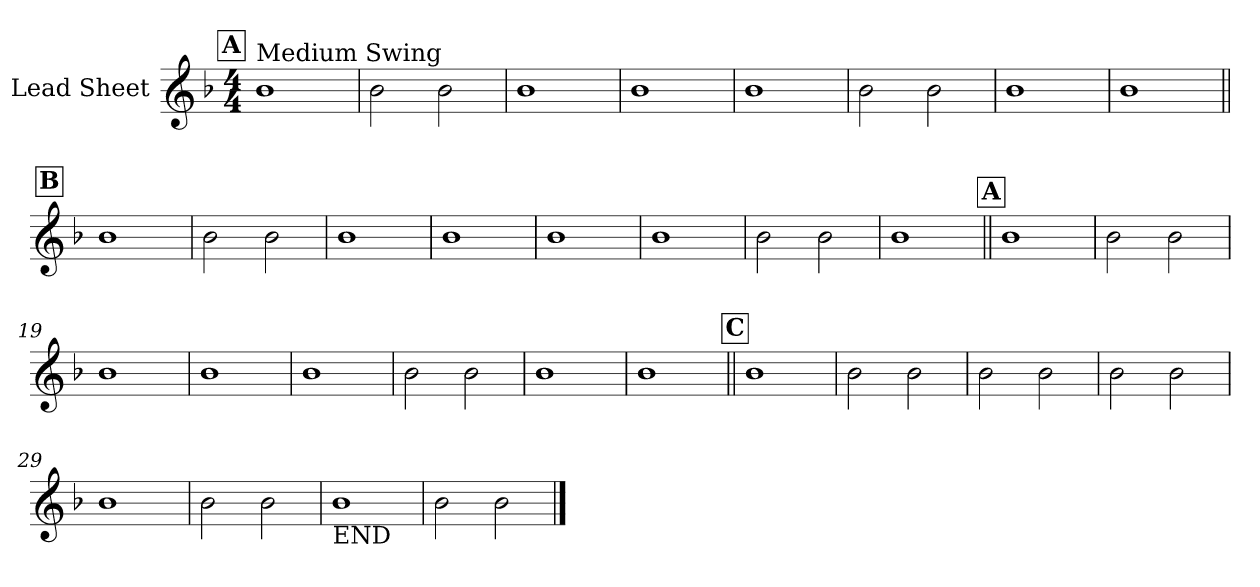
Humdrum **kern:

**kern
*part1
*staff1
*I"Lead Sheet
*clefG2
*k[b-]
*F:
*M4/4
!!LO:REH:place=s1:a:fs=14:t=A
=1
!LO:TX:a:t=Medium Swing
1b-
=2
2b-\
2b-\
=3
1b-
=4
1b-
!!LO:LB:g=z
=5
1b-
=6
2b-\
2b-\
=7
1b-
=8
1b-
!!LO:LB:g=z
!!LO:REH:place=s1:a:fs=14:t=B
=9||
1b-
=10
2b-\
2b-\
=11
1b-
=12
1b-
!!LO:LB:g=z
=13
1b-
=14
1b-
=15
2b-\
2b-\
=16
1b-
!!LO:LB:g=z
!!LO:REH:place=s1:a:fs=14:t=A
=17||
1b-
=18
2b-\
2b-\
=19
1b-
=20
1b-
!!LO:LB:g=z
=21
1b-
=22
2b-\
2b-\
=23
1b-
=24
1b-
!!LO:LB:g=z
!!LO:REH:place=s1:a:fs=14:t=C
=25||
1b-
=26
2b-\
2b-\
=27
2b-\
2b-\
=28
2b-\
2b-\
!!LO:LB:g=z
=29
1b-
=30
2b-\
2b-\
=31
!LO:TX:b:t=END
1b-
=32
2b-\
2b-\
==
*-
